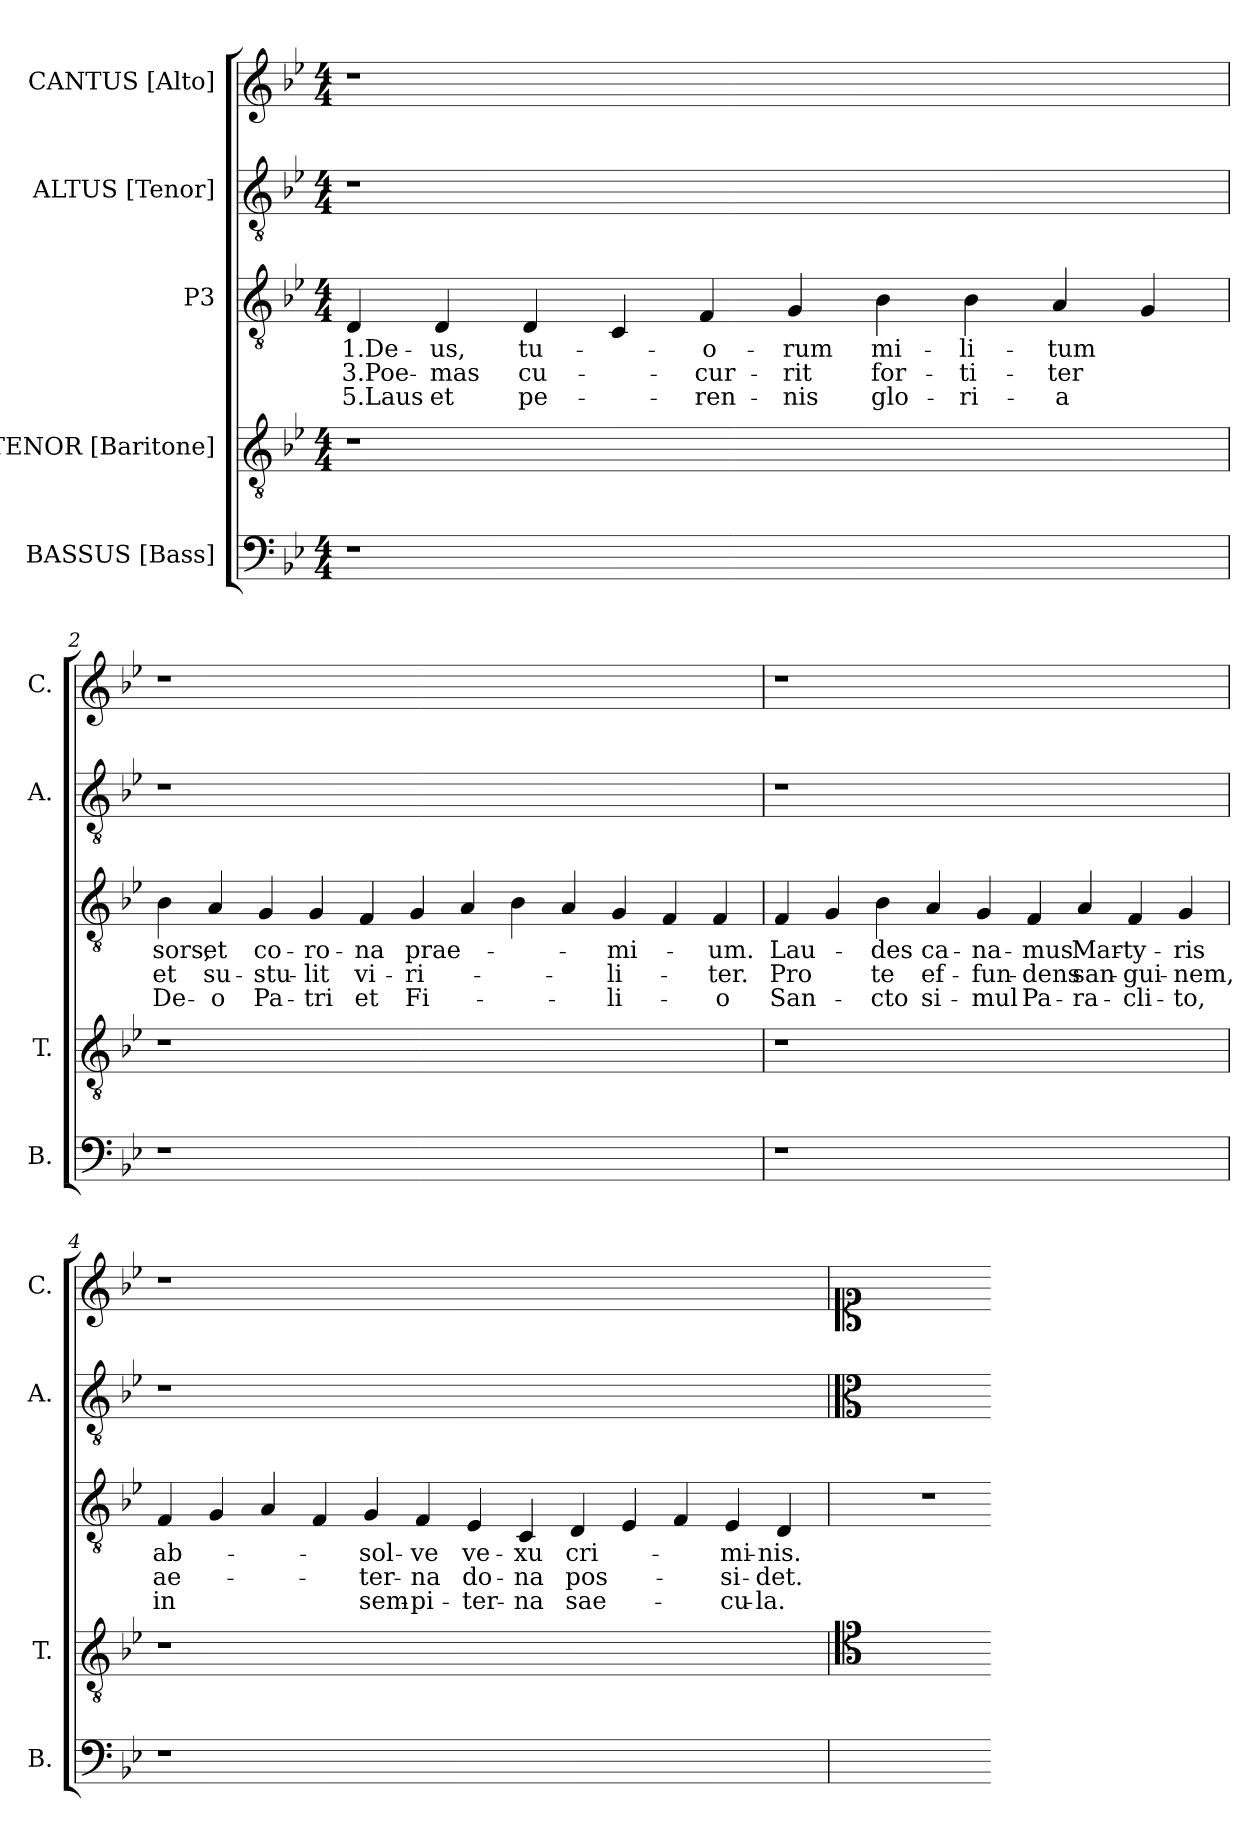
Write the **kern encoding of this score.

**kern	**kern	**kern	**text	**text	**text	**kern	**kern
*part5	*part4	*part3	*part3	*part3	*part3	*part2	*part1
*staff5	*staff4	*staff3	*staff3	*staff3	*staff3	*staff2	*staff1
*I"BASSUS [Bass]	*I"TENOR [Baritone]	*I"P3	*	*	*	*I"ALTUS [Tenor]	*I"CANTUS [Alto]
*I'B.	*I'T.	*	*	*	*	*I'A.	*I'C.
!!LO:PB:g=z
*clefF4	*clefGv2	*clefGv2	*	*	*	*clefGv2	*clefG2
*	*ITrd7c12	*ITrd7c12	*	*	*	*ITrd7c12	*
*k[b-e-]	*k[b-e-]	*k[b-e-]	*	*	*	*k[b-e-]	*k[b-e-]
*B-:	*B-:	*B-:	*	*	*	*B-:	*B-:
*M4/4	*M4/4	*M4/4	*	*	*	*M4/4	*M4/4
=1	=1	=1	=1	=1	=1	=1	=1
!LO:N:vis=1	!LO:N:vis=1	!	!	!	!	!	!
!	!	!	!LO:LY:b:color=#000000	!LO:LY:b:color=#000000	!LO:LY:b:color=#000000	!LO:N:vis=1	!LO:N:vis=1
1r	1r	4DDi/	1.De-	3.Poe-	5.Laus	1r	1r
!	!	!	!LO:LY:b:color=#000000	!LO:LY:b:color=#000000	!LO:LY:b:color=#000000	!	!
.	.	4DDi/	-us,	-mas	et	.	.
!	!	!	!LO:LY:b:color=#000000	!LO:LY:b:color=#000000	!LO:LY:b:color=#000000	!	!
.	.	4DDi/	tu-	cu-	pe-	.	.
.	.	4CCi/	.	.	.	.	.
!	!	!	!LO:LY:b:color=#000000	!LO:LY:b:color=#000000	!LO:LY:b:color=#000000	!	!
1.ryy	1.ryy	4FFi/	-o-	-cur-	-ren-	1.ryy	1.ryy
!	!	!	!LO:LY:b:color=#000000	!LO:LY:b:color=#000000	!LO:LY:b:color=#000000	!	!
.	.	4GGi/	-rum	-rit	-nis	.	.
!	!	!	!LO:LY:b:color=#000000	!LO:LY:b:color=#000000	!LO:LY:b:color=#000000	!	!
.	.	4BB-i\	mi-	for-	glo-	.	.
!	!	!	!LO:LY:b:color=#000000	!LO:LY:b:color=#000000	!LO:LY:b:color=#000000	!	!
.	.	4BB-i\	-li-	-ti-	-ri-	.	.
!	!	!	!LO:LY:b:color=#000000	!LO:LY:b:color=#000000	!LO:LY:b:color=#000000	!	!
.	.	4AAi/	-tum	-ter	-a	.	.
.	.	4GGi/	.	.	.	.	.
=2	=2	=2	=2	=2	=2	=2	=2
!LO:N:vis=1	!LO:N:vis=1	!	!	!	!	!	!
!	!	!	!LO:LY:b:color=#000000	!LO:LY:b:color=#000000	!LO:LY:b:color=#000000	!LO:N:vis=1	!LO:N:vis=1
1r	1r	4BB-i\	sors,	et	De-	1r	1r
!	!	!	!LO:LY:b:color=#000000	!LO:LY:b:color=#000000	!LO:LY:b:color=#000000	!	!
.	.	4AAi/	et	su-	-o	.	.
!	!	!	!LO:LY:b:color=#000000	!LO:LY:b:color=#000000	!LO:LY:b:color=#000000	!	!
.	.	4GGi/	co-	-stu-	Pa-	.	.
!	!	!	!LO:LY:b:color=#000000	!LO:LY:b:color=#000000	!LO:LY:b:color=#000000	!	!
.	.	4GGi/	-ro-	-lit	-tri	.	.
!	!	!	!LO:LY:b:color=#000000	!LO:LY:b:color=#000000	!LO:LY:b:color=#000000	!	!
0ryy	0ryy	4FFi/	-na	vi-	et	0ryy	0ryy
!	!	!	!LO:LY:b:color=#000000	!LO:LY:b:color=#000000	!LO:LY:b:color=#000000	!	!
.	.	4GGi/	prae-	-ri-	Fi-	.	.
.	.	4AAi/	.	.	.	.	.
.	.	4BB-i\	.	.	.	.	.
.	.	4AAi/	.	.	.	.	.
!	!	!	!LO:LY:b:color=#000000	!LO:LY:b:color=#000000	!LO:LY:b:color=#000000	!	!
.	.	4GGi/	-mi-	-li-	-li-	.	.
.	.	4FFi/	.	.	.	.	.
!	!	!	!LO:LY:b:color=#000000	!LO:LY:b:color=#000000	!LO:LY:b:color=#000000	!	!
.	.	4FFi/	-um.	-ter.	-o	.	.
!!LO:LB:g=z
=3	=3	=3	=3	=3	=3	=3	=3
!LO:N:vis=1	!LO:N:vis=1	!	!	!	!	!	!
!	!	!	!LO:LY:b:color=#000000	!LO:LY:b:color=#000000	!LO:LY:b:color=#000000	!LO:N:vis=1	!LO:N:vis=1
1r	1r	4FFi/	Lau-	Pro	San-	1r	1r
.	.	4GGi/	.	.	.	.	.
!	!	!	!LO:LY:b:color=#000000	!LO:LY:b:color=#000000	!LO:LY:b:color=#000000	!	!
.	.	4BB-i\	-des	te	-cto	.	.
!	!	!	!LO:LY:b:color=#000000	!LO:LY:b:color=#000000	!LO:LY:b:color=#000000	!	!
.	.	4AAi/	ca-	ef-	si-	.	.
!	!	!	!LO:LY:b:color=#000000	!LO:LY:b:color=#000000	!LO:LY:b:color=#000000	!	!
1ryy	1ryy	4GGi/	-na-	-fun-	-mul	1ryy	1ryy
!	!	!	!LO:LY:b:color=#000000	!LO:LY:b:color=#000000	!LO:LY:b:color=#000000	!	!
.	.	4FFi/	-mus	-dens	Pa-	.	.
!	!	!	!LO:LY:b:color=#000000	!LO:LY:b:color=#000000	!LO:LY:b:color=#000000	!	!
.	.	4AAi/	Mar-	san-	-ra-	.	.
!	!	!	!LO:LY:b:color=#000000	!LO:LY:b:color=#000000	!LO:LY:b:color=#000000	!	!
.	.	4FFi/	-ty-	-gui-	-cli-	.	.
!	!	!	!LO:LY:b:color=#000000	!LO:LY:b:color=#000000	!LO:LY:b:color=#000000	!	!
4ryy	4ryy	4GGi/	-ris	-nem,	-to,	4ryy	4ryy
=4	=4	=4	=4	=4	=4	=4	=4
!LO:N:vis=1	!LO:N:vis=1	!	!	!	!	!	!
!	!	!	!LO:LY:b:color=#000000	!LO:LY:b:color=#000000	!LO:LY:b:color=#000000	!LO:N:vis=1	!LO:N:vis=1
1r	1r	4FFi/	ab-	ae-	in	1r	1r
.	.	4GGi/	.	.	.	.	.
.	.	4AAi/	.	.	.	.	.
.	.	4FFi/	.	.	.	.	.
!	!	!	!LO:LY:b:color=#000000	!LO:LY:b:color=#000000	!LO:LY:b:color=#000000	!	!
0ryy	0ryy	4GGi/	-sol-	-ter-	sem-	0ryy	0ryy
!	!	!	!LO:LY:b:color=#000000	!LO:LY:b:color=#000000	!LO:LY:b:color=#000000	!	!
.	.	4FFi/	-ve	-na	-pi-	.	.
!	!	!	!LO:LY:b:color=#000000	!LO:LY:b:color=#000000	!LO:LY:b:color=#000000	!	!
.	.	4EE-i/	ve-	do-	-ter-	.	.
!	!	!	!LO:LY:b:color=#000000	!LO:LY:b:color=#000000	!LO:LY:b:color=#000000	!	!
.	.	4CCi/	-xu	-na	-na	.	.
!	!	!	!LO:LY:b:color=#000000	!LO:LY:b:color=#000000	!LO:LY:b:color=#000000	!	!
.	.	4DDi/	cri-	pos-	sae-	.	.
.	.	4EE-i/	.	.	.	.	.
.	.	4FFi/	.	.	.	.	.
!	!	!	!LO:LY:b:color=#000000	!LO:LY:b:color=#000000	!LO:LY:b:color=#000000	!	!
.	.	4EE-i/	-mi-	-si-	-cu-	.	.
!	!	!	!LO:LY:b:color=#000000	!LO:LY:b:color=#000000	!LO:LY:b:color=#000000	!	!
4ryy	4ryy	4DDi/	-nis.	-det.	-la.	4ryy	4ryy
!!LO:LB:g=z
=5	=5	=5	=5	=5	=5	=5	=5
*	*clefC4	*	*	*	*	*clefC3	*clefC1
*k[]	*k[]	*k[]	*	*	*	*k[]	*k[]
*C:	*C:	*C:	*	*	*	*C:	*C:
1ryy	1ryy	1r	.	.	.	1ryy	1ryy
=-	=-	=-	=-	=-	=-	=-	=-
*-	*-	*-	*-	*-	*-	*-	*-
